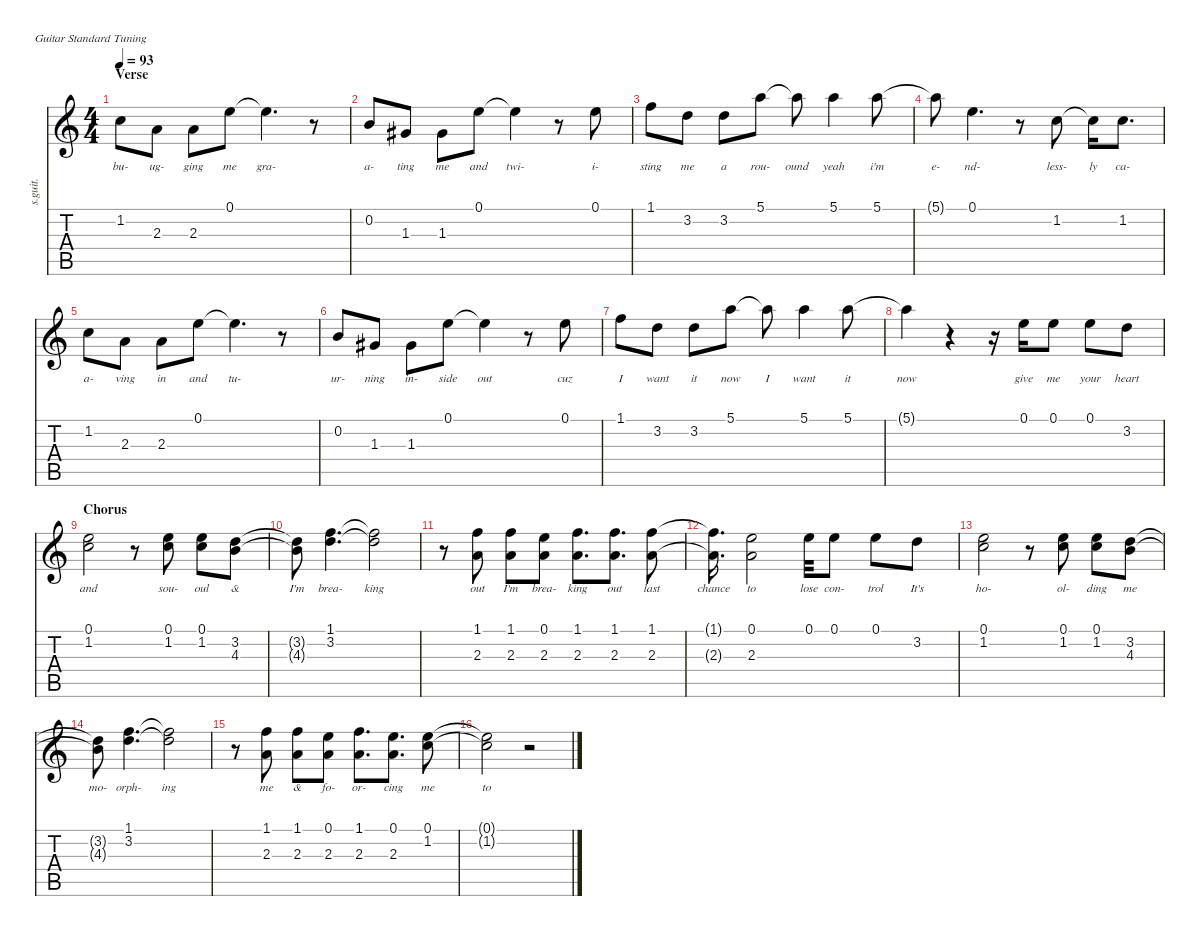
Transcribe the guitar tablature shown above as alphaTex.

\defaultSystemsLayout 4
\hideDynamics
\bracketExtendMode nobrackets
\track ("Matt Bellamy  - Vocals" "s.guit.") {instrument tenorsax}
\staff {score tabs}
\tuning (E4 B3 G3 D3 A2 E2)
\displaytranspose 12
\ts (4 4)
\section ("" "Verse")
\tempo 93
\clef g2
\ks c
1.2.8{lyrics (0 "bu-") lyrics (1 "") lyrics (2 "") lyrics (3 "") lyrics (4 "") dy f} 2.3.8{lyrics (0 "ug-") lyrics (1 "") lyrics (2 "") lyrics (3 "") lyrics (4 "")} 2.3.8{lyrics (0 "ging") lyrics (1 "") lyrics (2 "") lyrics (3 "") lyrics (4 "")} 0.1.8{lyrics (0 "me") lyrics (1 "") lyrics (2 "") lyrics (3 "") lyrics (4 "")} 0.1{t}.4{d lyrics (0 "gra-") lyrics (1 "") lyrics (2 "") lyrics (3 "") lyrics (4 "")} r.8 |
0.2.8{lyrics (0 "a-") lyrics (1 "") lyrics (2 "") lyrics (3 "") lyrics (4 "")} 1.3{acc #}.8{lyrics (0 "ting") lyrics (1 "") lyrics (2 "") lyrics (3 "") lyrics (4 "")} 1.3{acc #}.8{lyrics (0 "me") lyrics (1 "") lyrics (2 "") lyrics (3 "") lyrics (4 "")} 0.1.8{lyrics (0 "and") lyrics (1 "") lyrics (2 "") lyrics (3 "") lyrics (4 "")} 0.1{t}.4{lyrics (0 "twi-") lyrics (1 "") lyrics (2 "") lyrics (3 "") lyrics (4 "")} r.8 0.1.8{lyrics (0 "i-") lyrics (1 "") lyrics (2 "") lyrics (3 "") lyrics (4 "")} |
1.1.8{lyrics (0 "sting") lyrics (1 "") lyrics (2 "") lyrics (3 "") lyrics (4 "")} 3.2.8{lyrics (0 "me") lyrics (1 "") lyrics (2 "") lyrics (3 "") lyrics (4 "")} 3.2.8{lyrics (0 "a") lyrics (1 "") lyrics (2 "") lyrics (3 "") lyrics (4 "")} 5.1.8{lyrics (0 "rou-") lyrics (1 "") lyrics (2 "") lyrics (3 "") lyrics (4 "")} 5.1{t}.8{lyrics (0 "ound") lyrics (1 "") lyrics (2 "") lyrics (3 "") lyrics (4 "")} 5.1.4{lyrics (0 "yeah") lyrics (1 "") lyrics (2 "") lyrics (3 "") lyrics (4 "")} 5.1.8{lyrics (0 "i'm") lyrics (1 "") lyrics (2 "") lyrics (3 "") lyrics (4 "")} |
5.1{t}.8{lyrics (0 "e-") lyrics (1 "") lyrics (2 "") lyrics (3 "") lyrics (4 "")} 0.1.4{d lyrics (0 "nd-") lyrics (1 "") lyrics (2 "") lyrics (3 "") lyrics (4 "")} r.8 1.2.8{lyrics (0 "less-") lyrics (1 "") lyrics (2 "") lyrics (3 "") lyrics (4 "")} 1.2{t}.16{lyrics (0 "ly") lyrics (1 "") lyrics (2 "") lyrics (3 "") lyrics (4 "")} 1.2.8{d lyrics (0 "ca-") lyrics (1 "") lyrics (2 "") lyrics (3 "") lyrics (4 "")} |
1.2.8{lyrics (0 "a-") lyrics (1 "") lyrics (2 "") lyrics (3 "") lyrics (4 "")} 2.3.8{lyrics (0 "ving") lyrics (1 "") lyrics (2 "") lyrics (3 "") lyrics (4 "")} 2.3.8{lyrics (0 "in") lyrics (1 "") lyrics (2 "") lyrics (3 "") lyrics (4 "")} 0.1.8{lyrics (0 "and") lyrics (1 "") lyrics (2 "") lyrics (3 "") lyrics (4 "")} 0.1{t}.4{d lyrics (0 "tu-") lyrics (1 "") lyrics (2 "") lyrics (3 "") lyrics (4 "")} r.8 |
0.2.8{lyrics (0 "ur-") lyrics (1 "") lyrics (2 "") lyrics (3 "") lyrics (4 "")} 1.3{acc #}.8{lyrics (0 "ning") lyrics (1 "") lyrics (2 "") lyrics (3 "") lyrics (4 "")} 1.3{acc #}.8{lyrics (0 "in-") lyrics (1 "") lyrics (2 "") lyrics (3 "") lyrics (4 "")} 0.1.8{lyrics (0 "side") lyrics (1 "") lyrics (2 "") lyrics (3 "") lyrics (4 "")} 0.1{t}.4{lyrics (0 "out") lyrics (1 "") lyrics (2 "") lyrics (3 "") lyrics (4 "")} r.8 0.1.8{lyrics (0 "cuz") lyrics (1 "") lyrics (2 "") lyrics (3 "") lyrics (4 "")} |
1.1.8{lyrics (0 "I") lyrics (1 "") lyrics (2 "") lyrics (3 "") lyrics (4 "")} 3.2.8{lyrics (0 "want") lyrics (1 "") lyrics (2 "") lyrics (3 "") lyrics (4 "")} 3.2.8{lyrics (0 "it") lyrics (1 "") lyrics (2 "") lyrics (3 "") lyrics (4 "")} 5.1.8{lyrics (0 "now") lyrics (1 "") lyrics (2 "") lyrics (3 "") lyrics (4 "")} 5.1{t}.8{lyrics (0 "I") lyrics (1 "") lyrics (2 "") lyrics (3 "") lyrics (4 "")} 5.1.4{lyrics (0 "want") lyrics (1 "") lyrics (2 "") lyrics (3 "") lyrics (4 "")} 5.1.8{lyrics (0 "it") lyrics (1 "") lyrics (2 "") lyrics (3 "") lyrics (4 "")} |
5.1{t}.4{lyrics (0 "now") lyrics (1 "") lyrics (2 "") lyrics (3 "") lyrics (4 "")} r.4 r.16 0.1.16{lyrics (0 "give") lyrics (1 "") lyrics (2 "") lyrics (3 "") lyrics (4 "")} 0.1.8{lyrics (0 "me") lyrics (1 "") lyrics (2 "") lyrics (3 "") lyrics (4 "")} 0.1.8{lyrics (0 "your") lyrics (1 "") lyrics (2 "") lyrics (3 "") lyrics (4 "")} 3.2.8{lyrics (0 "heart") lyrics (1 "") lyrics (2 "") lyrics (3 "") lyrics (4 "")} |
\section ("" "Chorus")
(0.1 1.2).2{lyrics (0 "and") lyrics (1 "") lyrics (2 "") lyrics (3 "") lyrics (4 "") dy fff} r.8 (0.1 1.2).8{lyrics (0 "sou-") lyrics (1 "") lyrics (2 "") lyrics (3 "") lyrics (4 "")} (0.1 1.2).8{lyrics (0 "oul") lyrics (1 "") lyrics (2 "") lyrics (3 "") lyrics (4 "")} (3.2 4.3).8{lyrics (0 "&") lyrics (1 "") lyrics (2 "") lyrics (3 "") lyrics (4 "")} |
(3.2{t} 4.3{t}).8{lyrics (0 "I'm") lyrics (1 "") lyrics (2 "") lyrics (3 "") lyrics (4 "") dy f} (1.1 3.2).4{d lyrics (0 "brea-") lyrics (1 "") lyrics (2 "") lyrics (3 "") lyrics (4 "") dy fff} (1.1{t} 3.2{t}).2{lyrics (0 "king") lyrics (1 "") lyrics (2 "") lyrics (3 "") lyrics (4 "") dy f} |
r.8 (1.1 2.3).8{lyrics (0 "out") lyrics (1 "") lyrics (2 "") lyrics (3 "") lyrics (4 "") dy fff} (1.1 2.3).8{lyrics (0 "I'm") lyrics (1 "") lyrics (2 "") lyrics (3 "") lyrics (4 "")} (0.1 2.3).8{lyrics (0 "brea-") lyrics (1 "") lyrics (2 "") lyrics (3 "") lyrics (4 "")} (1.1 2.3).8{d lyrics (0 "king") lyrics (1 "") lyrics (2 "") lyrics (3 "") lyrics (4 "")} (1.1 2.3).8{d lyrics (0 "out") lyrics (1 "") lyrics (2 "") lyrics (3 "") lyrics (4 "")} (1.1 2.3).8{lyrics (0 "last") lyrics (1 "") lyrics (2 "") lyrics (3 "") lyrics (4 "")} |
(1.1{t} 2.3{t}).16{d lyrics (0 "chance") lyrics (1 "") lyrics (2 "") lyrics (3 "") lyrics (4 "") dy f} (0.1 2.3).2{lyrics (0 "to") lyrics (1 "") lyrics (2 "") lyrics (3 "") lyrics (4 "") dy fff} 0.1.32{lyrics (0 "lose") lyrics (1 "") lyrics (2 "") lyrics (3 "") lyrics (4 "")} 0.1.8{lyrics (0 "con-") lyrics (1 "") lyrics (2 "") lyrics (3 "") lyrics (4 "")} 0.1.8{lyrics (0 "trol") lyrics (1 "") lyrics (2 "") lyrics (3 "") lyrics (4 "")} 3.2.8{lyrics (0 "It's") lyrics (1 "") lyrics (2 "") lyrics (3 "") lyrics (4 "")} |
(0.1 1.2).2{lyrics (0 "ho-") lyrics (1 "") lyrics (2 "") lyrics (3 "") lyrics (4 "")} r.8 (0.1 1.2).8{lyrics (0 "ol-") lyrics (1 "") lyrics (2 "") lyrics (3 "") lyrics (4 "")} (0.1 1.2).8{lyrics (0 "ding") lyrics (1 "") lyrics (2 "") lyrics (3 "") lyrics (4 "")} (3.2 4.3).8{lyrics (0 "me") lyrics (1 "") lyrics (2 "") lyrics (3 "") lyrics (4 "")} |
(3.2{t} 4.3{t}).8{lyrics (0 "mo-") lyrics (1 "") lyrics (2 "") lyrics (3 "") lyrics (4 "") dy f} (1.1 3.2).4{d lyrics (0 "orph-") lyrics (1 "") lyrics (2 "") lyrics (3 "") lyrics (4 "") dy fff} (1.1{t} 3.2{t}).2{lyrics (0 "ing") lyrics (1 "") lyrics (2 "") lyrics (3 "") lyrics (4 "") dy f} |
r.8 (1.1 2.3).8{lyrics (0 "me") lyrics (1 "") lyrics (2 "") lyrics (3 "") lyrics (4 "") dy fff} (1.1 2.3).8{lyrics (0 "&") lyrics (1 "") lyrics (2 "") lyrics (3 "") lyrics (4 "")} (0.1 2.3).8{lyrics (0 "fo-") lyrics (1 "") lyrics (2 "") lyrics (3 "") lyrics (4 "")} (1.1 2.3).8{d lyrics (0 "or-") lyrics (1 "") lyrics (2 "") lyrics (3 "") lyrics (4 "")} (0.1 2.3).8{d lyrics (0 "cing") lyrics (1 "") lyrics (2 "") lyrics (3 "") lyrics (4 "")} (0.1 1.2).8{lyrics (0 "me") lyrics (1 "") lyrics (2 "") lyrics (3 "") lyrics (4 "") dy f} |
(0.1{t} 1.2{t}).2{lyrics (0 "to") lyrics (1 "") lyrics (2 "") lyrics (3 "") lyrics (4 "")} r.2
